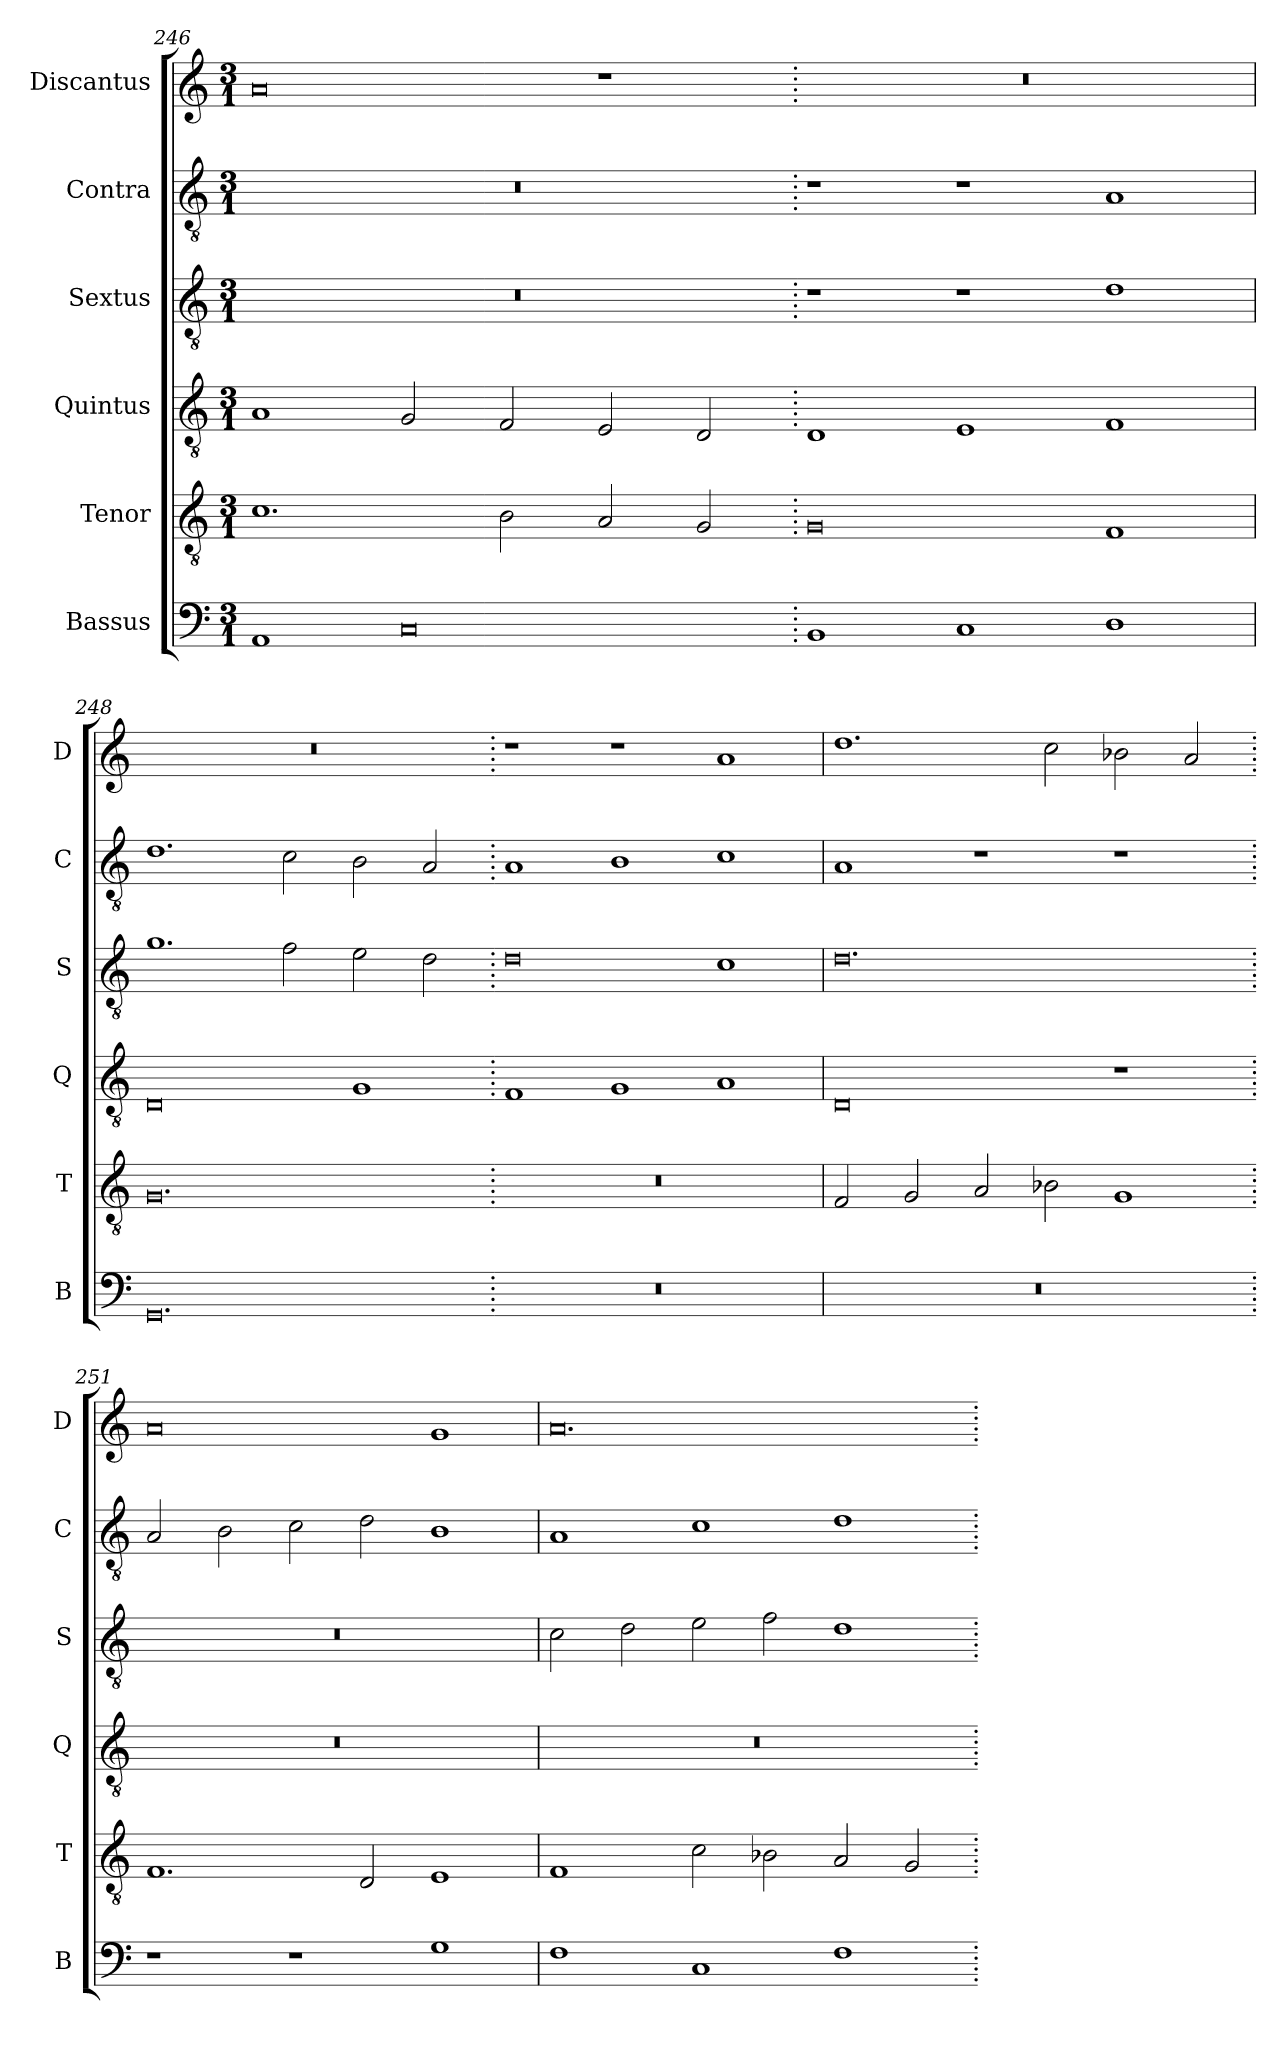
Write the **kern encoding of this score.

**kern	**kern	**kern	**kern	**kern	**kern
*part6	*part5	*part4	*part3	*part2	*part1
*staff6	*staff5	*staff4	*staff3	*staff2	*staff1
*I"Bassus	*I"Tenor	*I"Quintus	*I"Sextus	*I"Contra	*I"Discantus
*I'B	*I'T	*I'Q	*I'S	*I'C	*I'D
*clefF4	*clefGv2	*clefGv2	*clefGv2	*clefGv2	*clefG2
*k[]	*k[]	*k[]	*k[]	*k[]	*k[]
*M3/1	*M3/1	*M3/1	*M3/1	*M3/1	*M3/1
=246	=246	=246	=246	=246	=246
1AA	1.c	1A	0.r	0.r	0a
0C	.	2G/	.	.	.
.	2B\	2F/	.	.	.
.	2A/	2E/	.	.	1r
.	2G/	2D/	.	.	.
=247.	=247.	=247.	=247.	=247.	=247.
1BB	0G	1D	1r	1r	0.r
1C	.	1E	1r	1r	.
1D	1F	1F	1d	1A	.
=248	=248	=248	=248	=248	=248
0.GG	0.G	0D	1.g	1.d	0.r
.	.	.	2f\	2c\	.
.	.	1G	2e\	2B\	.
.	.	.	2d\	2A/	.
=249.	=249.	=249.	=249.	=249.	=249.
0.r	0.r	1F	0d	1A	1r
.	.	1G	.	1B	1r
.	.	1A	1c	1c	1a
=250	=250	=250	=250	=250	=250
0.r	2F/	0D	0.d	1A	1.dd
.	2G/	.	.	.	.
.	2A/	.	.	1r	.
.	2B-X\	.	.	.	2cc\
.	1G	1r	.	1r	2b-X\
.	.	.	.	.	2a/
=251.	=251.	=251.	=251.	=251.	=251.
1r	1.F	0.r	0.r	2A/	0a
.	.	.	.	2B\	.
1r	.	.	.	2c\	.
.	2D/	.	.	2d\	.
1G	1E	.	.	1B	1g
=252	=252	=252	=252	=252	=252
1F	1F	0.r	2c\	1A	0.a
.	.	.	2d\	.	.
1C	2c\	.	2e\	1c	.
.	2B-X\	.	2f\	.	.
1F	2A/	.	1d	1d	.
.	2G/	.	.	.	.
=.	=.	=.	=.	=.	=.
*-	*-	*-	*-	*-	*-
